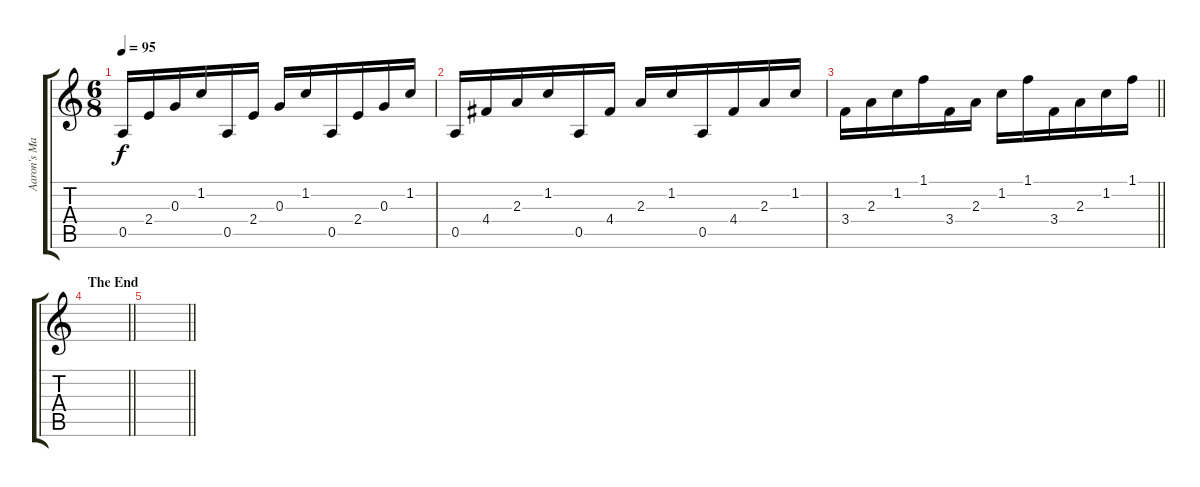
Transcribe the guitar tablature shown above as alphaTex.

\track ("Aaron's Magic Guitar" "Aaron's Ma") {instrument acousticguitarsteel}
\staff {score tabs}
\tuning (E4 B3 G3 D3 A2 E2) {hide}
\ts (6 8)
\tempo 95
\clef g2
\ks c
0.5.16{dy f} 2.4.16 0.3.16 1.2.16 0.5.16 2.4.16 0.3.16 1.2.16 0.5.16 2.4.16 0.3.16 1.2.16 |
0.5.16 4.4.16 2.3.16 1.2.16 0.5.16 4.4.16 2.3.16 1.2.16 0.5.16 4.4.16 2.3.16 1.2.16 |
\barLineRight lightlight
3.4.16 2.3.16 1.2.16 1.1.16 3.4.16 2.3.16 1.2.16 1.1.16 3.4.16 2.3.16 1.2.16 1.1.16 |
\section ("" "The End")
\barLineRight lightlight
|
\barLineRight lightlight
